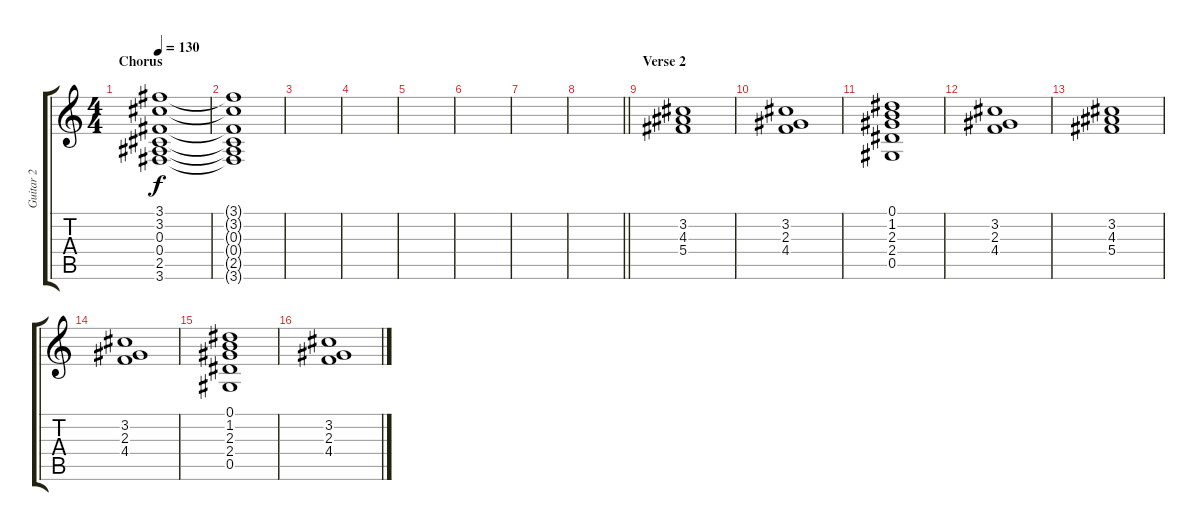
\track ("Guitar 2" "Guitar 2") {instrument electricguitarclean}
\staff {score tabs}
\tuning (Eb4 Bb3 Gb3 Db3 Ab2 Eb2) {hide}
\ts (4 4)
\section ("" "Chorus")
\tempo 130
\clef g2
\ks c
(3.1 3.2 0.3 0.4 2.5 3.6).1{dy f} |
(3.1{t} 3.2{t} 0.3{t} 0.4{t} 2.5{t} 3.6{t}).1 |
|
|
|
|
|
\barLineRight lightlight
|
\section ("" "Verse 2")
(3.2 4.3 5.4).1 |
(3.2 2.3 4.4).1 |
(0.1 1.2 2.3 2.4 0.5).1 |
(3.2 2.3 4.4).1 |
(3.2 4.3 5.4).1 |
(3.2 2.3 4.4).1 |
(0.1 1.2 2.3 2.4 0.5).1 |
(3.2 2.3 4.4).1
